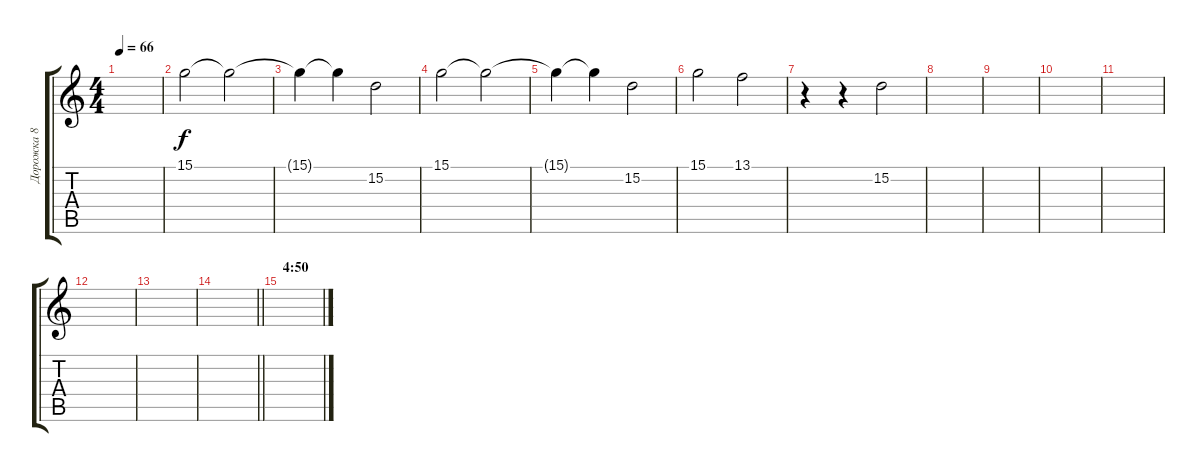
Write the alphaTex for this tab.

\track ("Дорожка 8" "Дорожка 8") {instrument stringensemble1}
\staff {score tabs}
\tuning (E4 B3 G3 D3 A2 E2) {hide}
\ts (4 4)
\tempo 66
\clef g2
\ks c
|
15.1.2{volume 9} 15.1{t}.2 |
15.1{t}.4 15.1{t}.4{volume 9} 15.2.2{volume 9} |
15.1.2 15.1{t}.2 |
15.1{t}.4{volume 5} 15.1{t}.4 15.2.2{volume 9} |
15.1.2 13.1.2 |
r.4{volume 5} r.4 15.2.2{volume 9} |
|
|
|
|
|
|
\barLineRight lightlight
|
\section ("" "4:50")
